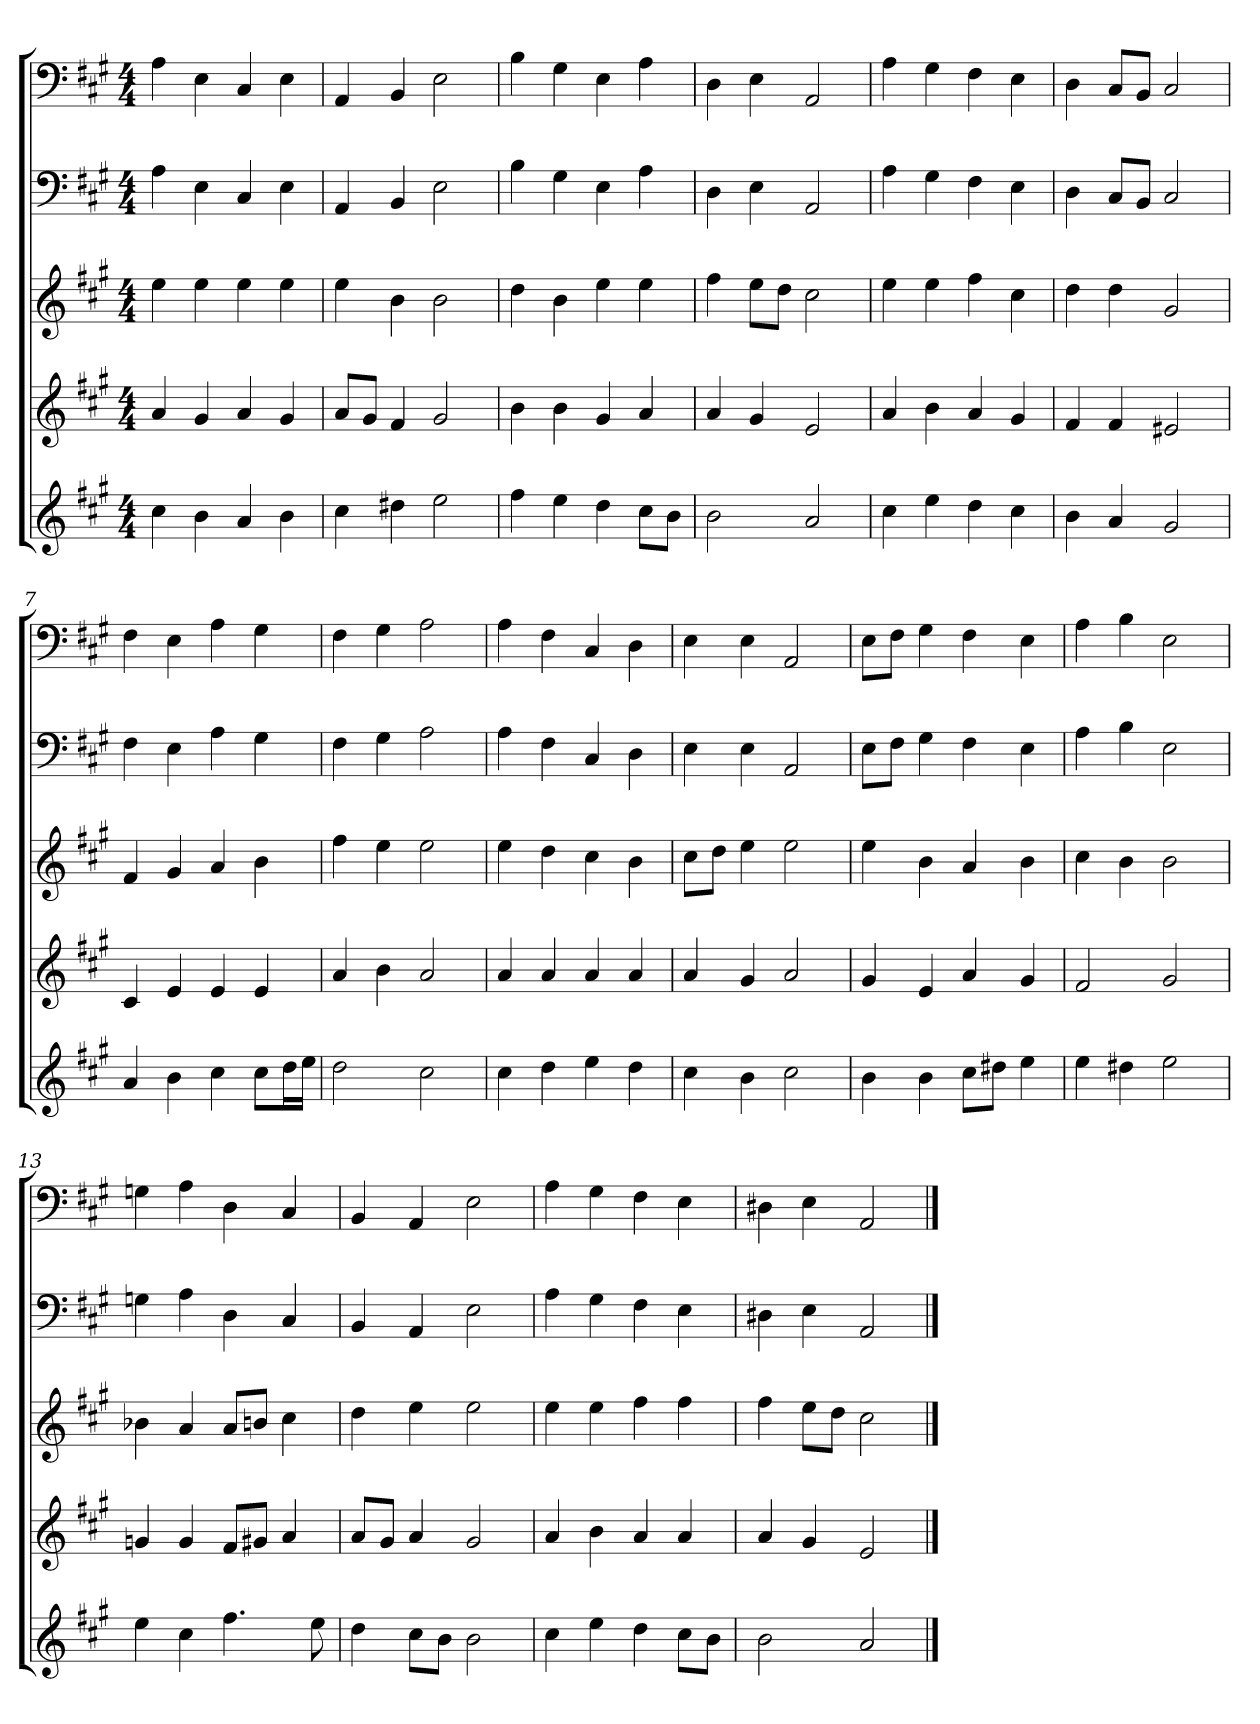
**kern	**kern	**kern	**kern	**kern
*part5	*part4	*part3	*part2	*part1
*staff5	*staff4	*staff3	*staff2	*staff1
*clefG2	*clefG2	*clefG2	*clefF4	*clefF4
*k[f#c#g#]	*k[f#c#g#]	*k[f#c#g#]	*k[f#c#g#]	*k[f#c#g#]
*A:	*A:	*A:	*A:	*A:
*M4/4	*M4/4	*M4/4	*M4/4	*M4/4
=1	=1	=1	=1	=1
4cc#	4a	4ee	4A	4A
4b	4g#	4ee	4E	4E
4a	4a	4ee	4C#	4C#
4b	4g#	4ee	4E	4E
=2	=2	=2	=2	=2
4cc#	8a/L	4ee	4AA	4AA
.	8g#/J	.	.	.
4dd#X	4f#	4b	4BB	4BB
2ee	2g#	2b	2E	2E
=3	=3	=3	=3	=3
4ff#	4b	4dd	4B	4B
4ee	4b	4b	4G#	4G#
4dd	4g#	4ee	4E	4E
8cc#\L	4a	4ee	4A	4A
8b\J	.	.	.	.
=4	=4	=4	=4	=4
2b	4a	4ff#	4D	4D
.	4g#	8ee\L	4E	4E
.	.	8dd\J	.	.
2a	2e	2cc#	2AA	2AA
=5	=5	=5	=5	=5
4cc#	4a	4ee	4A	4A
4ee	4b	4ee	4G#	4G#
4dd	4a	4ff#	4F#	4F#
4cc#	4g#	4cc#	4E	4E
=6	=6	=6	=6	=6
4b	4f#	4dd	4D	4D
4a	4f#	4dd	8C#/L	8C#/L
.	.	.	8BB/J	8BB/J
2g#	2e#X	2g#	2C#	2C#
=7	=7	=7	=7	=7
4a	4c#	4f#	4F#	4F#
4b	4e	4g#	4E	4E
4cc#	4e	4a	4A	4A
8cc#\L	4e	4b	4G#	4G#
16dd\L	.	.	.	.
16ee\JJ	.	.	.	.
=8	=8	=8	=8	=8
2dd	4a	4ff#	4F#	4F#
.	4b	4ee	4G#	4G#
2cc#	2a	2ee	2A	2A
=9	=9	=9	=9	=9
4cc#	4a	4ee	4A	4A
4dd	4a	4dd	4F#	4F#
4ee	4a	4cc#	4C#	4C#
4dd	4a	4b	4D	4D
=10	=10	=10	=10	=10
4cc#	4a	8cc#\L	4E	4E
.	.	8dd\J	.	.
4b	4g#	4ee	4E	4E
2cc#	2a	2ee	2AA	2AA
=11	=11	=11	=11	=11
4b	4g#	4ee	8E\L	8E\L
.	.	.	8F#\J	8F#\J
4b	4e	4b	4G#	4G#
8cc#\L	4a	4a	4F#	4F#
8dd#X\J	.	.	.	.
4ee	4g#	4b	4E	4E
=12	=12	=12	=12	=12
4ee	2f#	4cc#	4A	4A
4dd#X	.	4b	4B	4B
2ee	2g#	2b	2E	2E
=13	=13	=13	=13	=13
4ee	4gn	4b-X	4Gn	4Gn
4cc#	4g	4a	4A	4A
4.ff#	8f#/L	8a/L	4D	4D
.	8g#X/J	8bn/J	.	.
.	4a	4cc#	4C#	4C#
8ee	.	.	.	.
=14	=14	=14	=14	=14
4dd	8a/L	4dd	4BB	4BB
.	8g#/J	.	.	.
8cc#\L	4a	4ee	4AA	4AA
8b\J	.	.	.	.
2b	2g#	2ee	2E	2E
=15	=15	=15	=15	=15
4cc#	4a	4ee	4A	4A
4ee	4b	4ee	4G#	4G#
4dd	4a	4ff#	4F#	4F#
8cc#\L	4a	4ff#	4E	4E
8b\J	.	.	.	.
=16	=16	=16	=16	=16
2b	4a	4ff#	4D#X	4D#X
.	4g#	8ee\L	4E	4E
.	.	8dd\J	.	.
2a	2e	2cc#	2AA	2AA
==	==	==	==	==
*-	*-	*-	*-	*-
